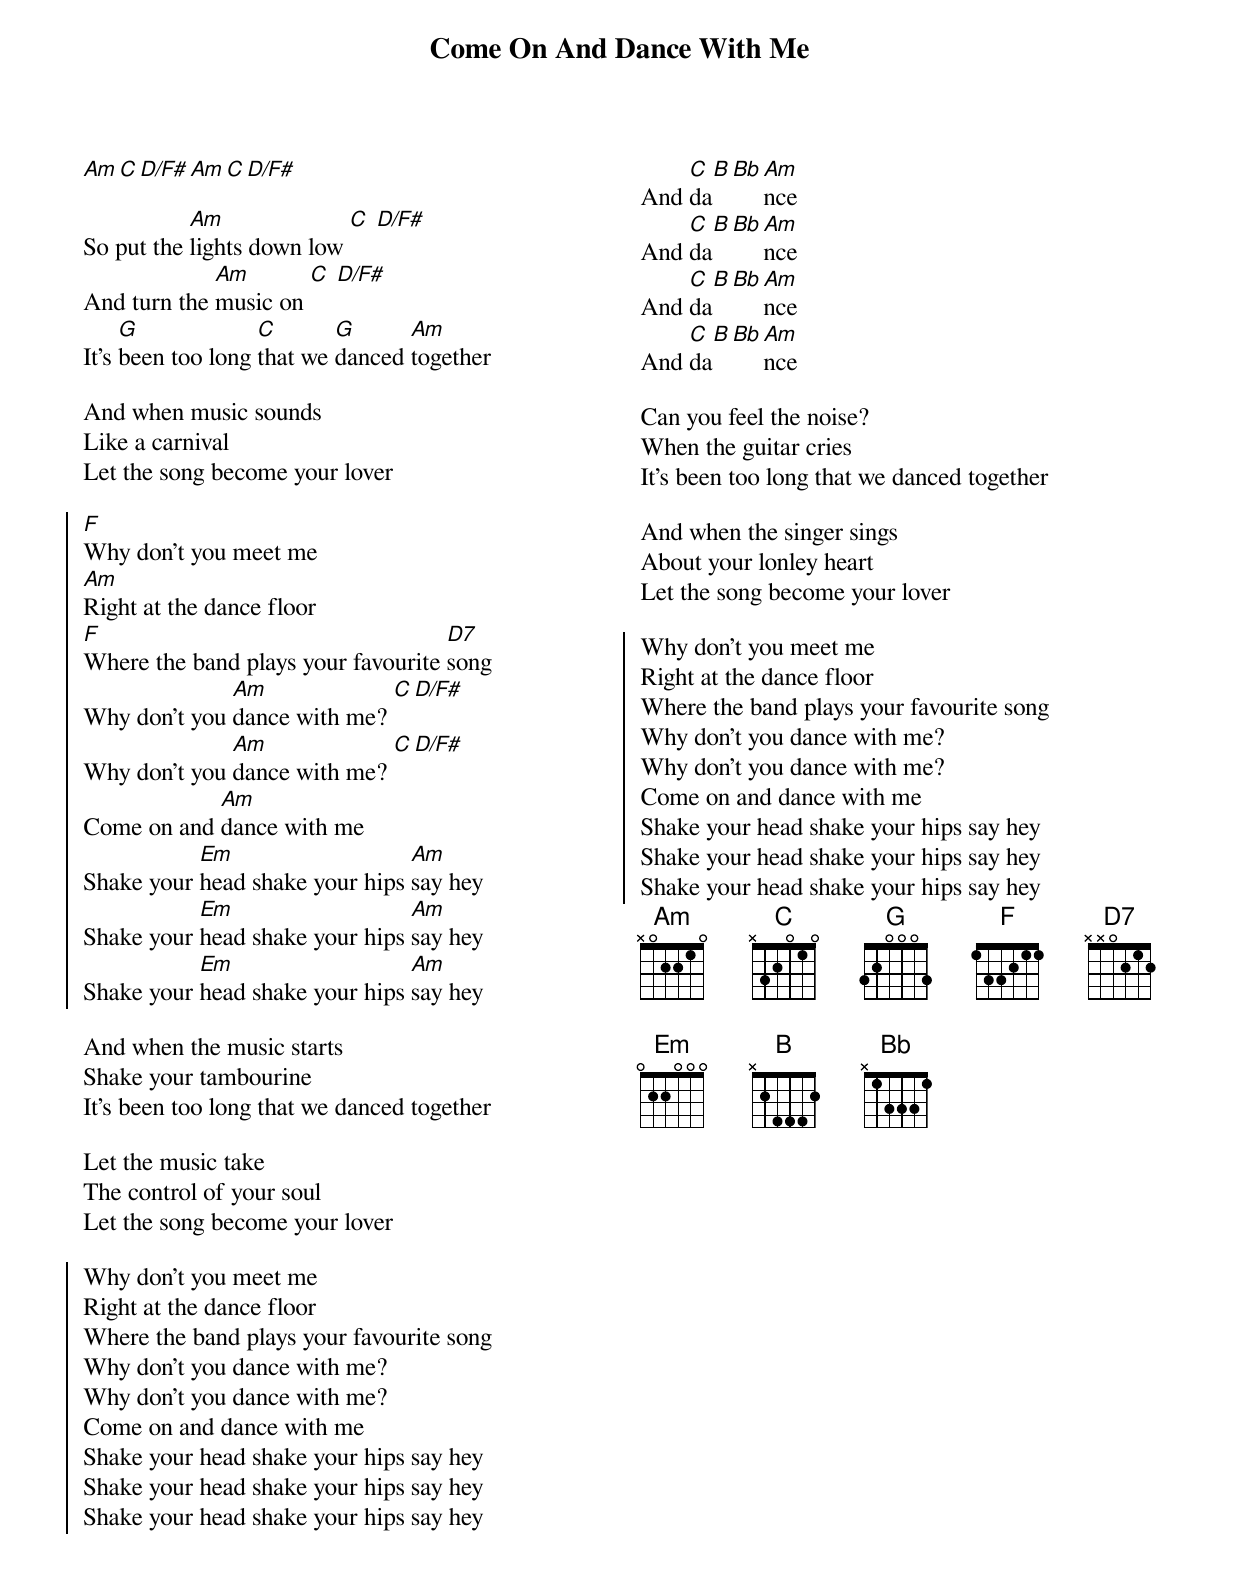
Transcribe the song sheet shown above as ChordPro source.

{t:Come On And Dance With Me}
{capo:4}
{columns: 2}

[Am][C][D/F#][Am][C][D/F#]

So put the [Am]lights down low [C] [D/F#]
And turn the [Am]music on [C] [D/F#]
It's [G]been too long [C]that we [G]danced [Am]together

And when music sounds
Like a carnival
Let the song become your lover

{soc}
[F]Why don't you meet me
[Am]Right at the dance floor
[F]Where the band plays your favourite [D7]song
Why don't you [Am]dance with me? [C][D/F#]
Why don't you [Am]dance with me? [C][D/F#]
Come on and [Am]dance with me
Shake your [Em]head shake your hips [Am]say hey
Shake your [Em]head shake your hips [Am]say hey
Shake your [Em]head shake your hips [Am]say hey
{eoc}

And when the music starts
Shake your tambourine
It's been too long that we danced together

Let the music take
The control of your soul
Let the song become your lover

{soc}
Why don't you meet me
Right at the dance floor
Where the band plays your favourite song
Why don't you dance with me?
Why don't you dance with me?
Come on and dance with me
Shake your head shake your hips say hey
Shake your head shake your hips say hey
Shake your head shake your hips say hey
{eoc}
{column_break}
And [C]da[B][Bb][Am]nce
And [C]da[B][Bb][Am]nce
And [C]da[B][Bb][Am]nce
And [C]da[B][Bb][Am]nce

Can you feel the noise?
When the guitar cries
It's been too long that we danced together

And when the singer sings
About your lonley heart
Let the song become your lover

{soc}
Why don't you meet me
Right at the dance floor
Where the band plays your favourite song
Why don't you dance with me?
Why don't you dance with me?
Come on and dance with me
Shake your head shake your hips say hey
Shake your head shake your hips say hey
Shake your head shake your hips say hey
{eoc}
